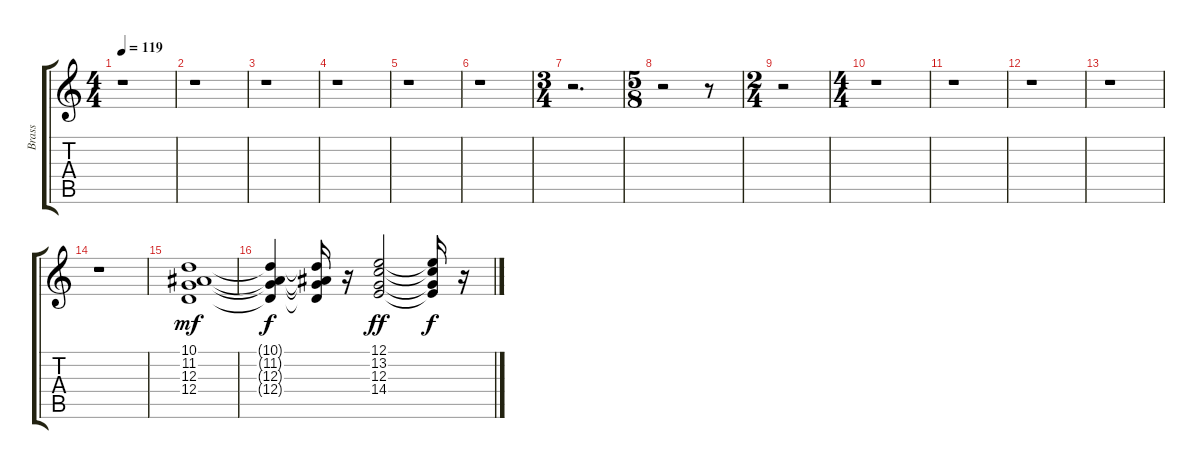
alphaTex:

\track ("Brass                           " "Brass     ") {instrument brasssection}
\staff {score tabs}
\tuning (E4 B3 G3 D3 A2 E2) {hide}
\ts (4 4)
\tempo 119
\clef g2
\ks c
r.1{dy f} |
r.1 |
r.1 |
r.1 |
r.1 |
r.1 |
\ts (3 4)
r.2{d} |
\ts (5 8)
r.2 r.8 |
\ts (2 4)
r.2 |
\ts (4 4)
r.1 |
r.1 |
r.1 |
r.1 |
r.1 |
(10.1 11.2 12.3 12.4).1{dy mf} |
(10.1{t} 11.2{t} 12.3{t} 12.4{t}).4{dy f} (10.1{t} 11.2{t} 12.3{t} 12.4{t}).16 r.16 (12.1 13.2 12.3 14.4).2{dy ff} (12.1{t} 13.2{t} 12.3{t} 14.4{t}).16{dy f} r.16
